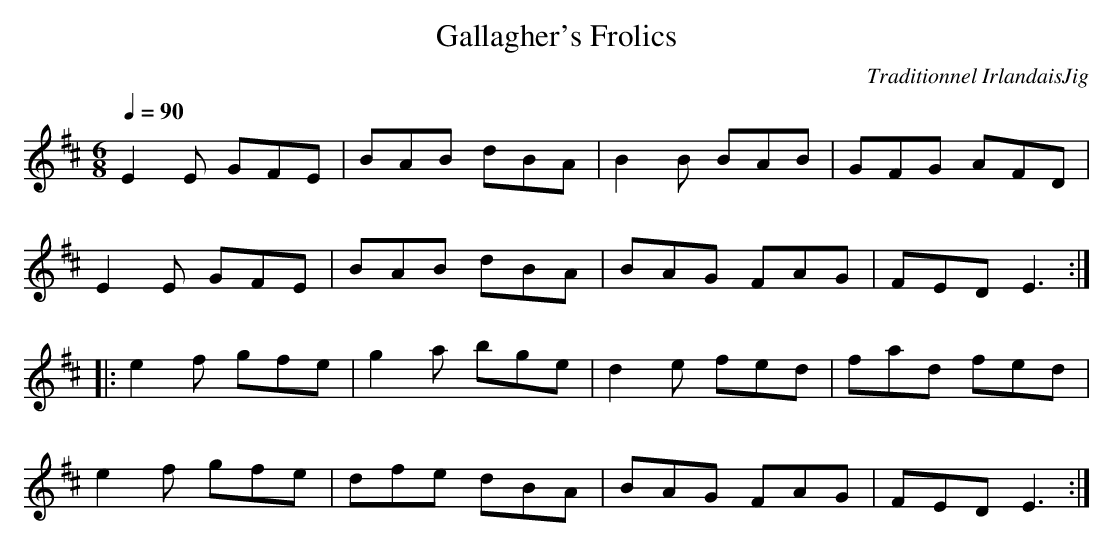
X:1     %Music
T:Gallagher's Frolics     %Tune name
C:Traditionnel IrlandaisJig     %Tune composer
Q:1/4=90     %Tempo
V:1     %
     %!STAVE 0 'MŽlodie' @
     %!INSTR 'Piano 1' 0 0 @
|:
M:6/8     %Meter
L:1/8     %
K:D
E2 E GFE |BAB dBA |B2 B BAB |GFG AFD |
E2 E GFE |BAB dBA |BAG FAG |FED E3 ::
e2 f gfe |g2 a bge |d2 e fed |fad fed |
e2 f gfe |dfe dBA |BAG FAG |FED E3 :|
     %End of file
